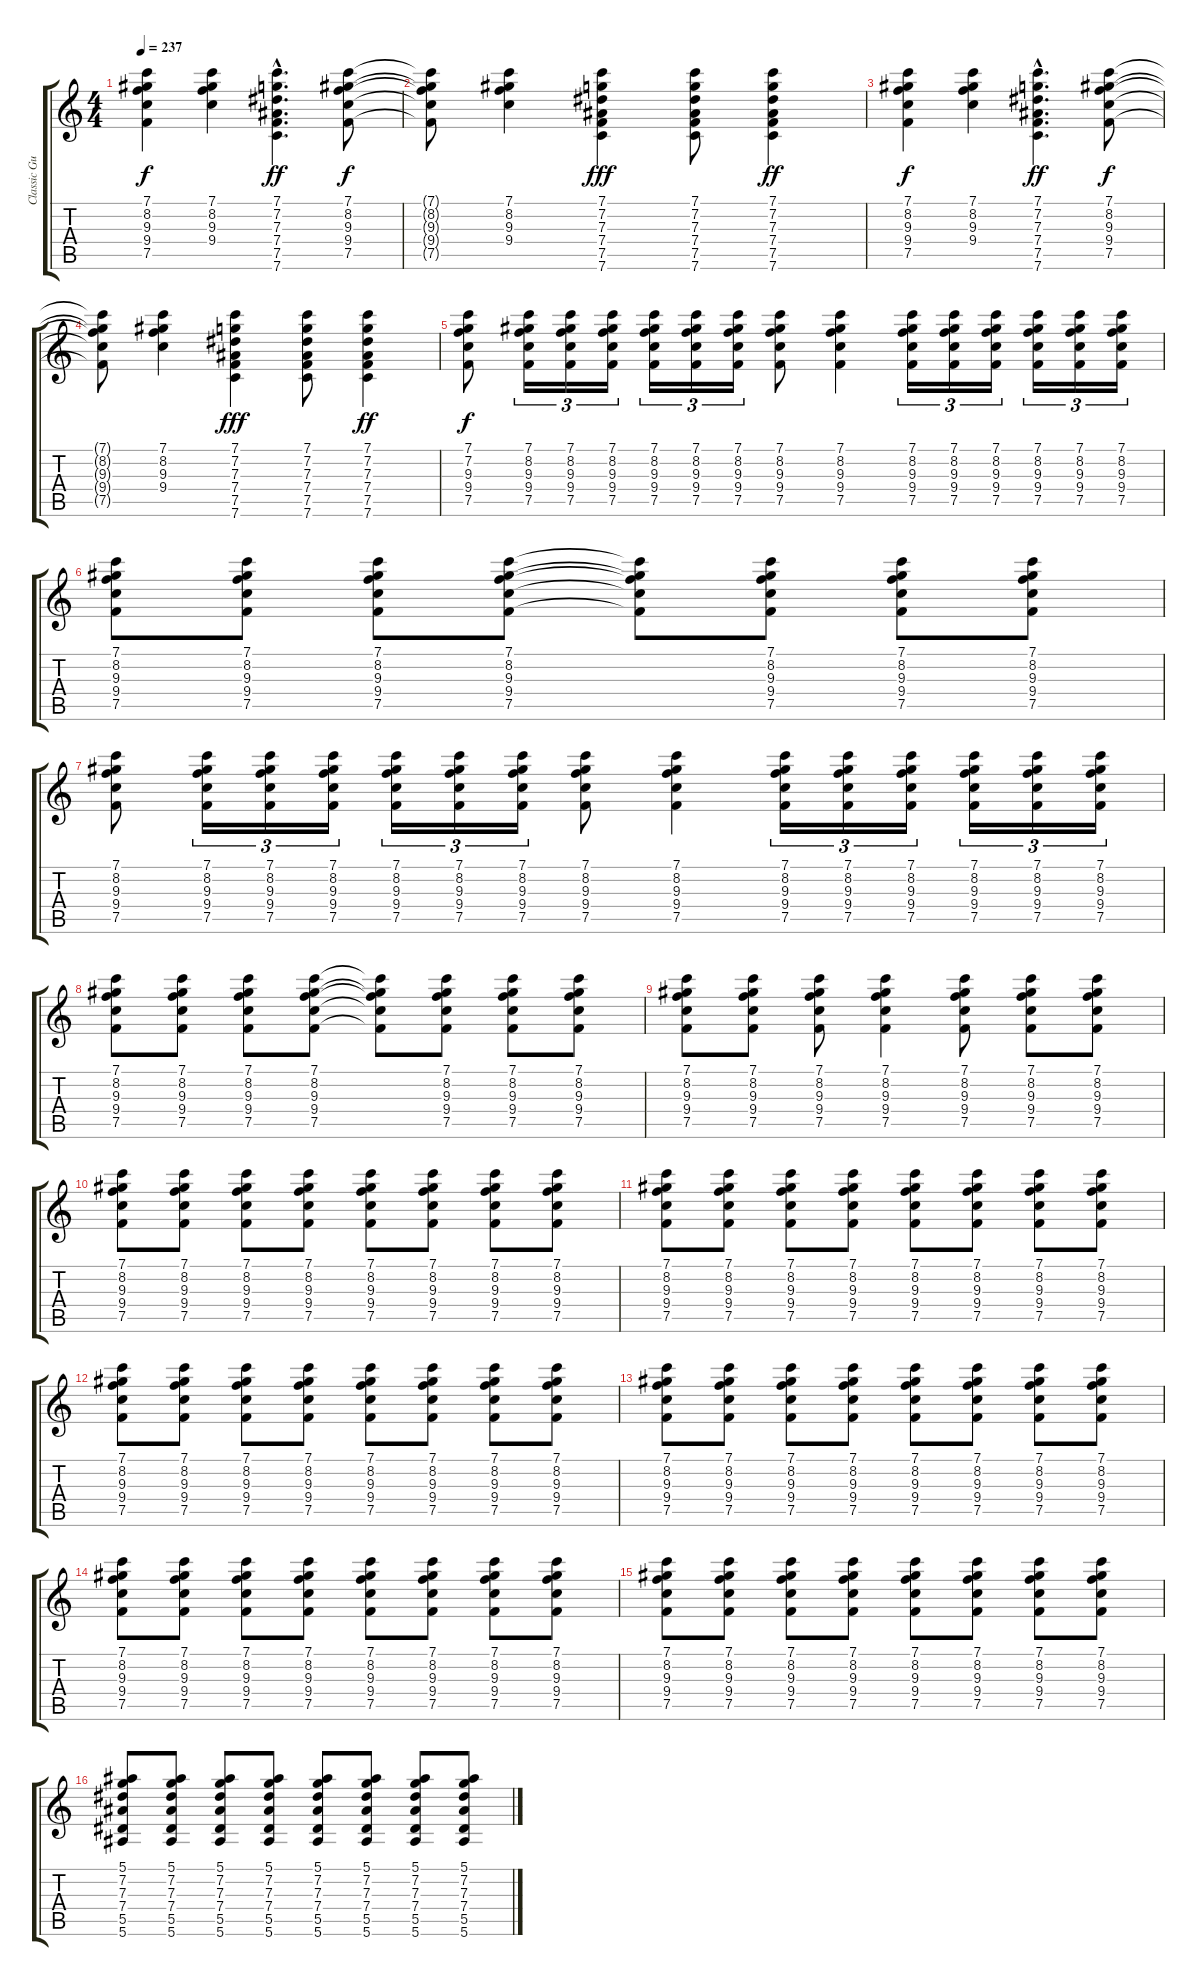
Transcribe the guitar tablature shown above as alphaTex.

\track ("Classic Guitar" "Classic Gu") {instrument acousticguitarnylon}
\staff {score tabs}
\tuning (F4 C4 Ab3 Eb3 Bb2 F2) {hide}
\ts (4 4)
\tempo 237
\clef g2
\ks c
(7.1 8.2 9.3 9.4 7.5).4{dy f instrument acousticguitarnylon} (7.1 8.2 9.3 9.4).4 (7.1{hac} 7.2{hac} 7.3{hac} 7.4{hac} 7.5{hac} 7.6{hac}).4{d dy ff} (7.1 8.2 9.3 9.4 7.5).8{dy f} |
(7.1{t} 8.2{t} 9.3{t} 9.4{t} 7.5{t}).8 (7.1 8.2 9.3 9.4).4 (7.1 7.2 7.3 7.4 7.5 7.6).4{dy fff} (7.1 7.2 7.3 7.4 7.5 7.6).8 (7.1 7.2 7.3 7.4 7.5 7.6).4{dy ff} |
(7.1 8.2 9.3 9.4 7.5).4{dy f} (7.1 8.2 9.3 9.4).4 (7.1{hac} 7.2{hac} 7.3{hac} 7.4{hac} 7.5{hac} 7.6{hac}).4{d dy ff} (7.1 8.2 9.3 9.4 7.5).8{dy f} |
(7.1{t} 8.2{t} 9.3{t} 9.4{t} 7.5{t}).8 (7.1 8.2 9.3 9.4).4 (7.1 7.2 7.3 7.4 7.5 7.6).4{dy fff} (7.1 7.2 7.3 7.4 7.5 7.6).8 (7.1 7.2 7.3 7.4 7.5 7.6).4{dy ff} |
(7.1 7.2 9.3 9.4 7.5).8{dy f} (7.1 8.2 9.3 9.4 7.5).16{tu (3 2)} (7.1 8.2 9.3 9.4 7.5).16{tu (3 2)} (7.1 8.2 9.3 9.4 7.5).16{tu (3 2)} (7.1 8.2 9.3 9.4 7.5).16{tu (3 2)} (7.1 8.2 9.3 9.4 7.5).16{tu (3 2)} (7.1 8.2 9.3 9.4 7.5).16{tu (3 2)} (7.1 8.2 9.3 9.4 7.5).8 (7.1 8.2 9.3 9.4 7.5).4 (7.1 8.2 9.3 9.4 7.5).16{tu (3 2)} (7.1 8.2 9.3 9.4 7.5).16{tu (3 2)} (7.1 8.2 9.3 9.4 7.5).16{tu (3 2)} (7.1 8.2 9.3 9.4 7.5).16{tu (3 2)} (7.1 8.2 9.3 9.4 7.5).16{tu (3 2)} (7.1 8.2 9.3 9.4 7.5).16{tu (3 2)} |
(7.1 8.2 9.3 9.4 7.5).8 (7.1 8.2 9.3 9.4 7.5).8 (7.1 8.2 9.3 9.4 7.5).8 (7.1 8.2 9.3 9.4 7.5).8 (7.1{t} 8.2{t} 9.3{t} 9.4{t} 7.5{t}).8 (7.1 8.2 9.3 9.4 7.5).8 (7.1 8.2 9.3 9.4 7.5).8 (7.1 8.2 9.3 9.4 7.5).8 |
(7.1 8.2 9.3 9.4 7.5).8 (7.1 8.2 9.3 9.4 7.5).16{tu (3 2)} (7.1 8.2 9.3 9.4 7.5).16{tu (3 2)} (7.1 8.2 9.3 9.4 7.5).16{tu (3 2)} (7.1 8.2 9.3 9.4 7.5).16{tu (3 2)} (7.1 8.2 9.3 9.4 7.5).16{tu (3 2)} (7.1 8.2 9.3 9.4 7.5).16{tu (3 2)} (7.1 8.2 9.3 9.4 7.5).8 (7.1 8.2 9.3 9.4 7.5).4 (7.1 8.2 9.3 9.4 7.5).16{tu (3 2)} (7.1 8.2 9.3 9.4 7.5).16{tu (3 2)} (7.1 8.2 9.3 9.4 7.5).16{tu (3 2)} (7.1 8.2 9.3 9.4 7.5).16{tu (3 2)} (7.1 8.2 9.3 9.4 7.5).16{tu (3 2)} (7.1 8.2 9.3 9.4 7.5).16{tu (3 2)} |
(7.1 8.2 9.3 9.4 7.5).8 (7.1 8.2 9.3 9.4 7.5).8 (7.1 8.2 9.3 9.4 7.5).8 (7.1 8.2 9.3 9.4 7.5).8 (7.1{t} 8.2{t} 9.3{t} 9.4{t} 7.5{t}).8 (7.1 8.2 9.3 9.4 7.5).8 (7.1 8.2 9.3 9.4 7.5).8 (7.1 8.2 9.3 9.4 7.5).8 |
(7.1 8.2 9.3 9.4 7.5).8 (7.1 8.2 9.3 9.4 7.5).8 (7.1 8.2 9.3 9.4 7.5).8 (7.1 8.2 9.3 9.4 7.5).4 (7.1 8.2 9.3 9.4 7.5).8 (7.1 8.2 9.3 9.4 7.5).8 (7.1 8.2 9.3 9.4 7.5).8 |
(7.1 8.2 9.3 9.4 7.5).8 (7.1 8.2 9.3 9.4 7.5).8 (7.1 8.2 9.3 9.4 7.5).8 (7.1 8.2 9.3 9.4 7.5).8 (7.1 8.2 9.3 9.4 7.5).8 (7.1 8.2 9.3 9.4 7.5).8 (7.1 8.2 9.3 9.4 7.5).8 (7.1 8.2 9.3 9.4 7.5).8 |
(7.1 8.2 9.3 9.4 7.5).8 (7.1 8.2 9.3 9.4 7.5).8 (7.1 8.2 9.3 9.4 7.5).8 (7.1 8.2 9.3 9.4 7.5).8 (7.1 8.2 9.3 9.4 7.5).8 (7.1 8.2 9.3 9.4 7.5).8 (7.1 8.2 9.3 9.4 7.5).8 (7.1 8.2 9.3 9.4 7.5).8 |
(7.1 8.2 9.3 9.4 7.5).8 (7.1 8.2 9.3 9.4 7.5).8 (7.1 8.2 9.3 9.4 7.5).8 (7.1 8.2 9.3 9.4 7.5).8 (7.1 8.2 9.3 9.4 7.5).8 (7.1 8.2 9.3 9.4 7.5).8 (7.1 8.2 9.3 9.4 7.5).8 (7.1 8.2 9.3 9.4 7.5).8 |
(7.1 8.2 9.3 9.4 7.5).8 (7.1 8.2 9.3 9.4 7.5).8 (7.1 8.2 9.3 9.4 7.5).8 (7.1 8.2 9.3 9.4 7.5).8 (7.1 8.2 9.3 9.4 7.5).8 (7.1 8.2 9.3 9.4 7.5).8 (7.1 8.2 9.3 9.4 7.5).8 (7.1 8.2 9.3 9.4 7.5).8 |
(7.1 8.2 9.3 9.4 7.5).8 (7.1 8.2 9.3 9.4 7.5).8 (7.1 8.2 9.3 9.4 7.5).8 (7.1 8.2 9.3 9.4 7.5).8 (7.1 8.2 9.3 9.4 7.5).8 (7.1 8.2 9.3 9.4 7.5).8 (7.1 8.2 9.3 9.4 7.5).8 (7.1 8.2 9.3 9.4 7.5).8 |
(7.1 8.2 9.3 9.4 7.5).8 (7.1 8.2 9.3 9.4 7.5).8 (7.1 8.2 9.3 9.4 7.5).8 (7.1 8.2 9.3 9.4 7.5).8 (7.1 8.2 9.3 9.4 7.5).8 (7.1 8.2 9.3 9.4 7.5).8 (7.1 8.2 9.3 9.4 7.5).8 (7.1 8.2 9.3 9.4 7.5).8 |
(5.1 7.2 7.3 7.4 5.5 5.6).8 (5.1 7.2 7.3 7.4 5.5 5.6).8 (5.1 7.2 7.3 7.4 5.5 5.6).8 (5.1 7.2 7.3 7.4 5.5 5.6).8 (5.1 7.2 7.3 7.4 5.5 5.6).8 (5.1 7.2 7.3 7.4 5.5 5.6).8 (5.1 7.2 7.3 7.4 5.5 5.6).8 (5.1 7.2 7.3 7.4 5.5 5.6).8
